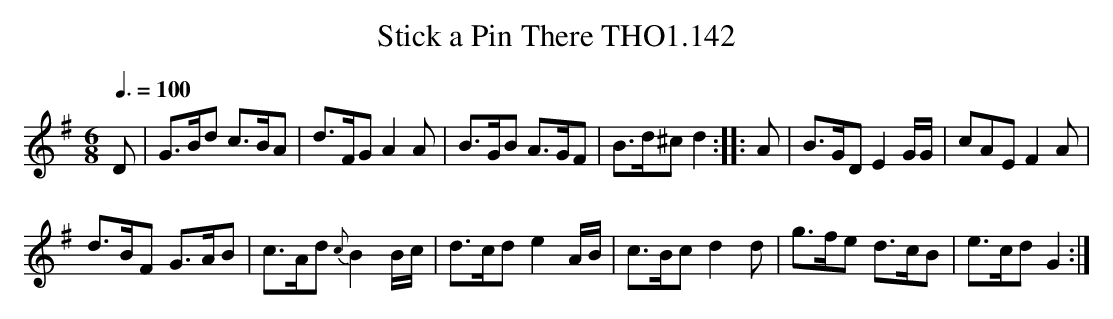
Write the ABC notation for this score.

X:1
T:Stick a Pin There THO1.142
M:6/8
L:1/8
Q:3/8=100
K:G
D|G>Bd c>BA|d>FG A2 A|B>GB A>GF|B>d^c d2::\
A|B>GD E2 G/G/|cAE F2 A|
d>BF G>AB|c>Ad {c}B2 B/c/|d>cd e2 A/B/|c>Bc d2 d|g>fe d>cB|e>cd G2:|
